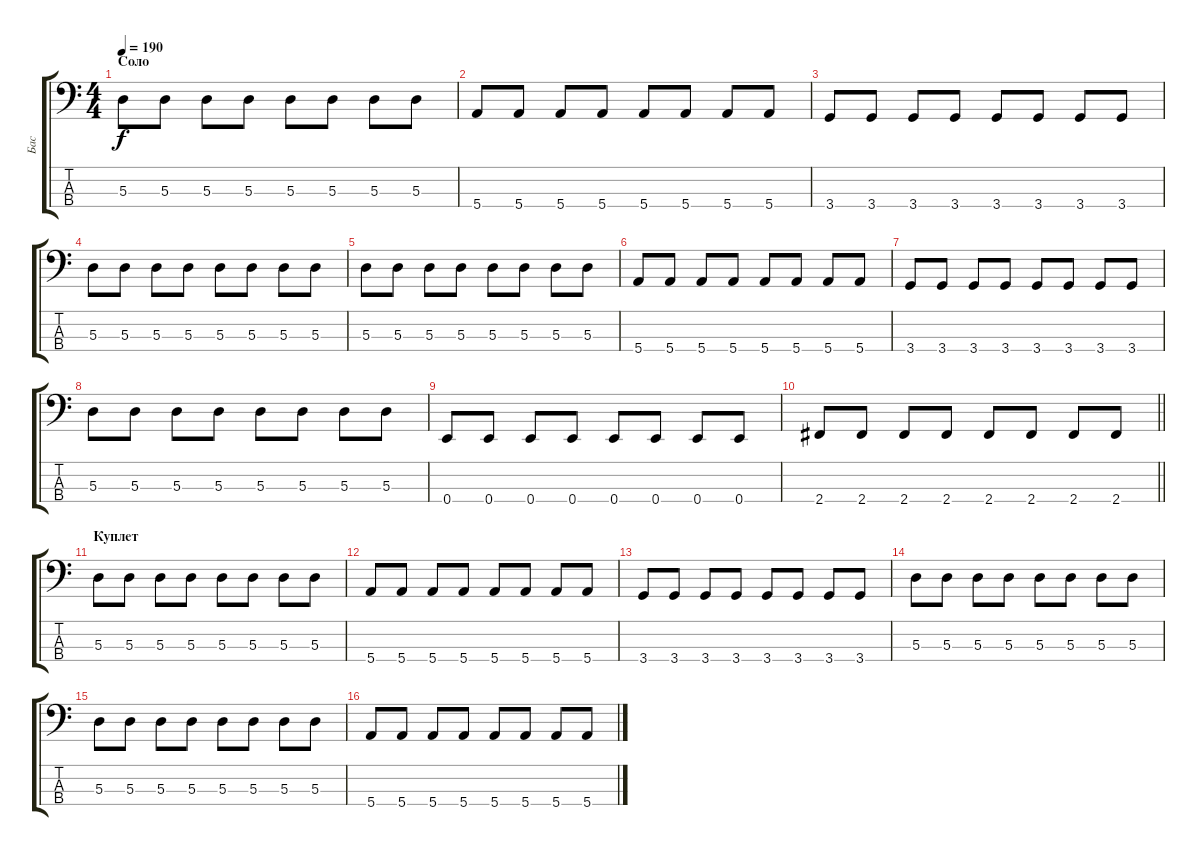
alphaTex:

\track ("Бас" "Бас") {instrument electricbasspick}
\staff {score tabs}
\tuning (G2 D2 A1 E1) {hide}
\ts (4 4)
\section ("" "Соло")
\tempo 190
\clef f4
\ks c
5.3.8{dy f} 5.3.8 5.3.8 5.3.8 5.3.8 5.3.8 5.3.8 5.3.8 |
5.4.8 5.4.8 5.4.8 5.4.8 5.4.8 5.4.8 5.4.8 5.4.8 |
3.4.8 3.4.8 3.4.8 3.4.8 3.4.8 3.4.8 3.4.8 3.4.8 |
5.3.8 5.3.8 5.3.8 5.3.8 5.3.8 5.3.8 5.3.8 5.3.8 |
5.3.8 5.3.8 5.3.8 5.3.8 5.3.8 5.3.8 5.3.8 5.3.8 |
5.4.8 5.4.8 5.4.8 5.4.8 5.4.8 5.4.8 5.4.8 5.4.8 |
3.4.8 3.4.8 3.4.8 3.4.8 3.4.8 3.4.8 3.4.8 3.4.8 |
5.3.8 5.3.8 5.3.8 5.3.8 5.3.8 5.3.8 5.3.8 5.3.8 |
0.4.8 0.4.8 0.4.8 0.4.8 0.4.8 0.4.8 0.4.8 0.4.8 |
\barLineRight lightlight
2.4.8 2.4.8 2.4.8 2.4.8 2.4.8 2.4.8 2.4.8 2.4.8 |
\section ("" "Куплет")
5.3.8 5.3.8 5.3.8 5.3.8 5.3.8 5.3.8 5.3.8 5.3.8 |
5.4.8 5.4.8 5.4.8 5.4.8 5.4.8 5.4.8 5.4.8 5.4.8 |
3.4.8 3.4.8 3.4.8 3.4.8 3.4.8 3.4.8 3.4.8 3.4.8 |
5.3.8 5.3.8 5.3.8 5.3.8 5.3.8 5.3.8 5.3.8 5.3.8 |
5.3.8 5.3.8 5.3.8 5.3.8 5.3.8 5.3.8 5.3.8 5.3.8 |
5.4.8 5.4.8 5.4.8 5.4.8 5.4.8 5.4.8 5.4.8 5.4.8
